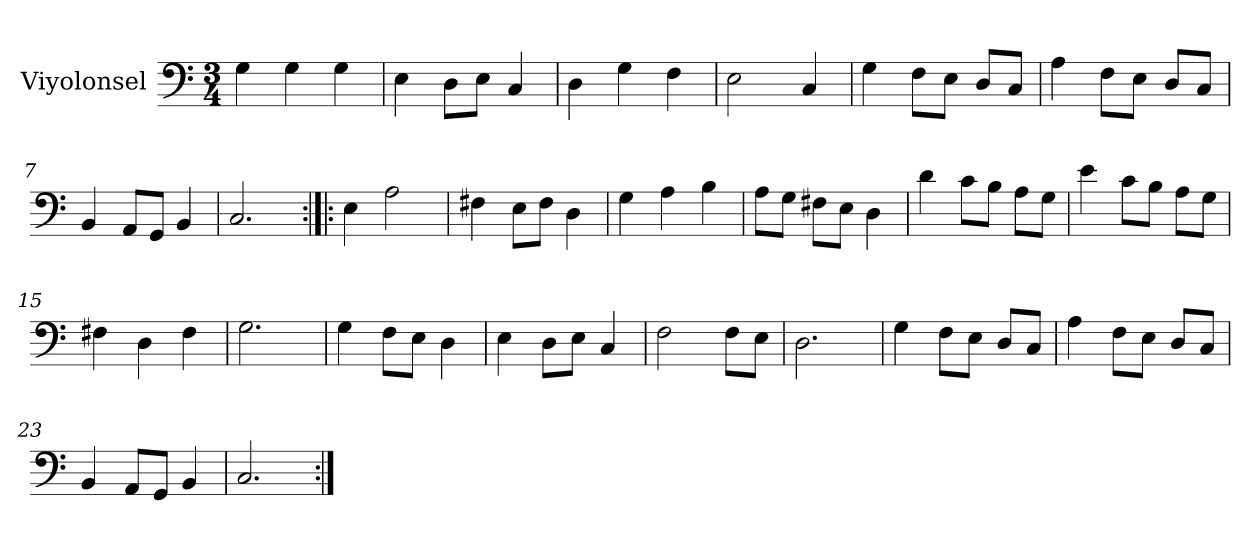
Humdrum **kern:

**kern
*part1
*staff1
*I"Viyolonsel
*clefF4
*k[]
*M3/4
=1
4G\
4G\
4G\
=2
4E\
8D\L
8E\J
4C/
=3
4D\
4G\
4F\
=4
2E\
4C/
=5
4G\
8F\L
8E\J
8D/L
8C/J
=6
4A\
8F\L
8E\J
8D/L
8C/J
=7
4BB/
8AA/L
8GG/J
4BB/
=8
2.C/
=9:|!|:
4E\
2A\
=10
4F#X\
8E\L
8F#\J
4D\
!!LO:LB:g=z
=11
4G\
4A\
4B\
=12
8A\L
8G\J
8F#X\L
8E\J
4D\
=13
4d\
8c\L
8B\J
8A\L
8G\J
=14
4e\
8c\L
8B\J
8A\L
8G\J
=15
4F#X\
4D\
4F#\
=16
2.G\
=17
4G\
8F\L
8E\J
4D\
=18
4E\
8D\L
8E\J
4C/
=19
2F\
8F\L
8E\J
!!LO:LB:g=z
=20
2.D\
=21
4G\
8F\L
8E\J
8D/L
8C/J
=22
4A\
8F\L
8E\J
8D/L
8C/J
=23
4BB/
8AA/L
8GG/J
4BB/
=24
2.C/
=:|!
*-
